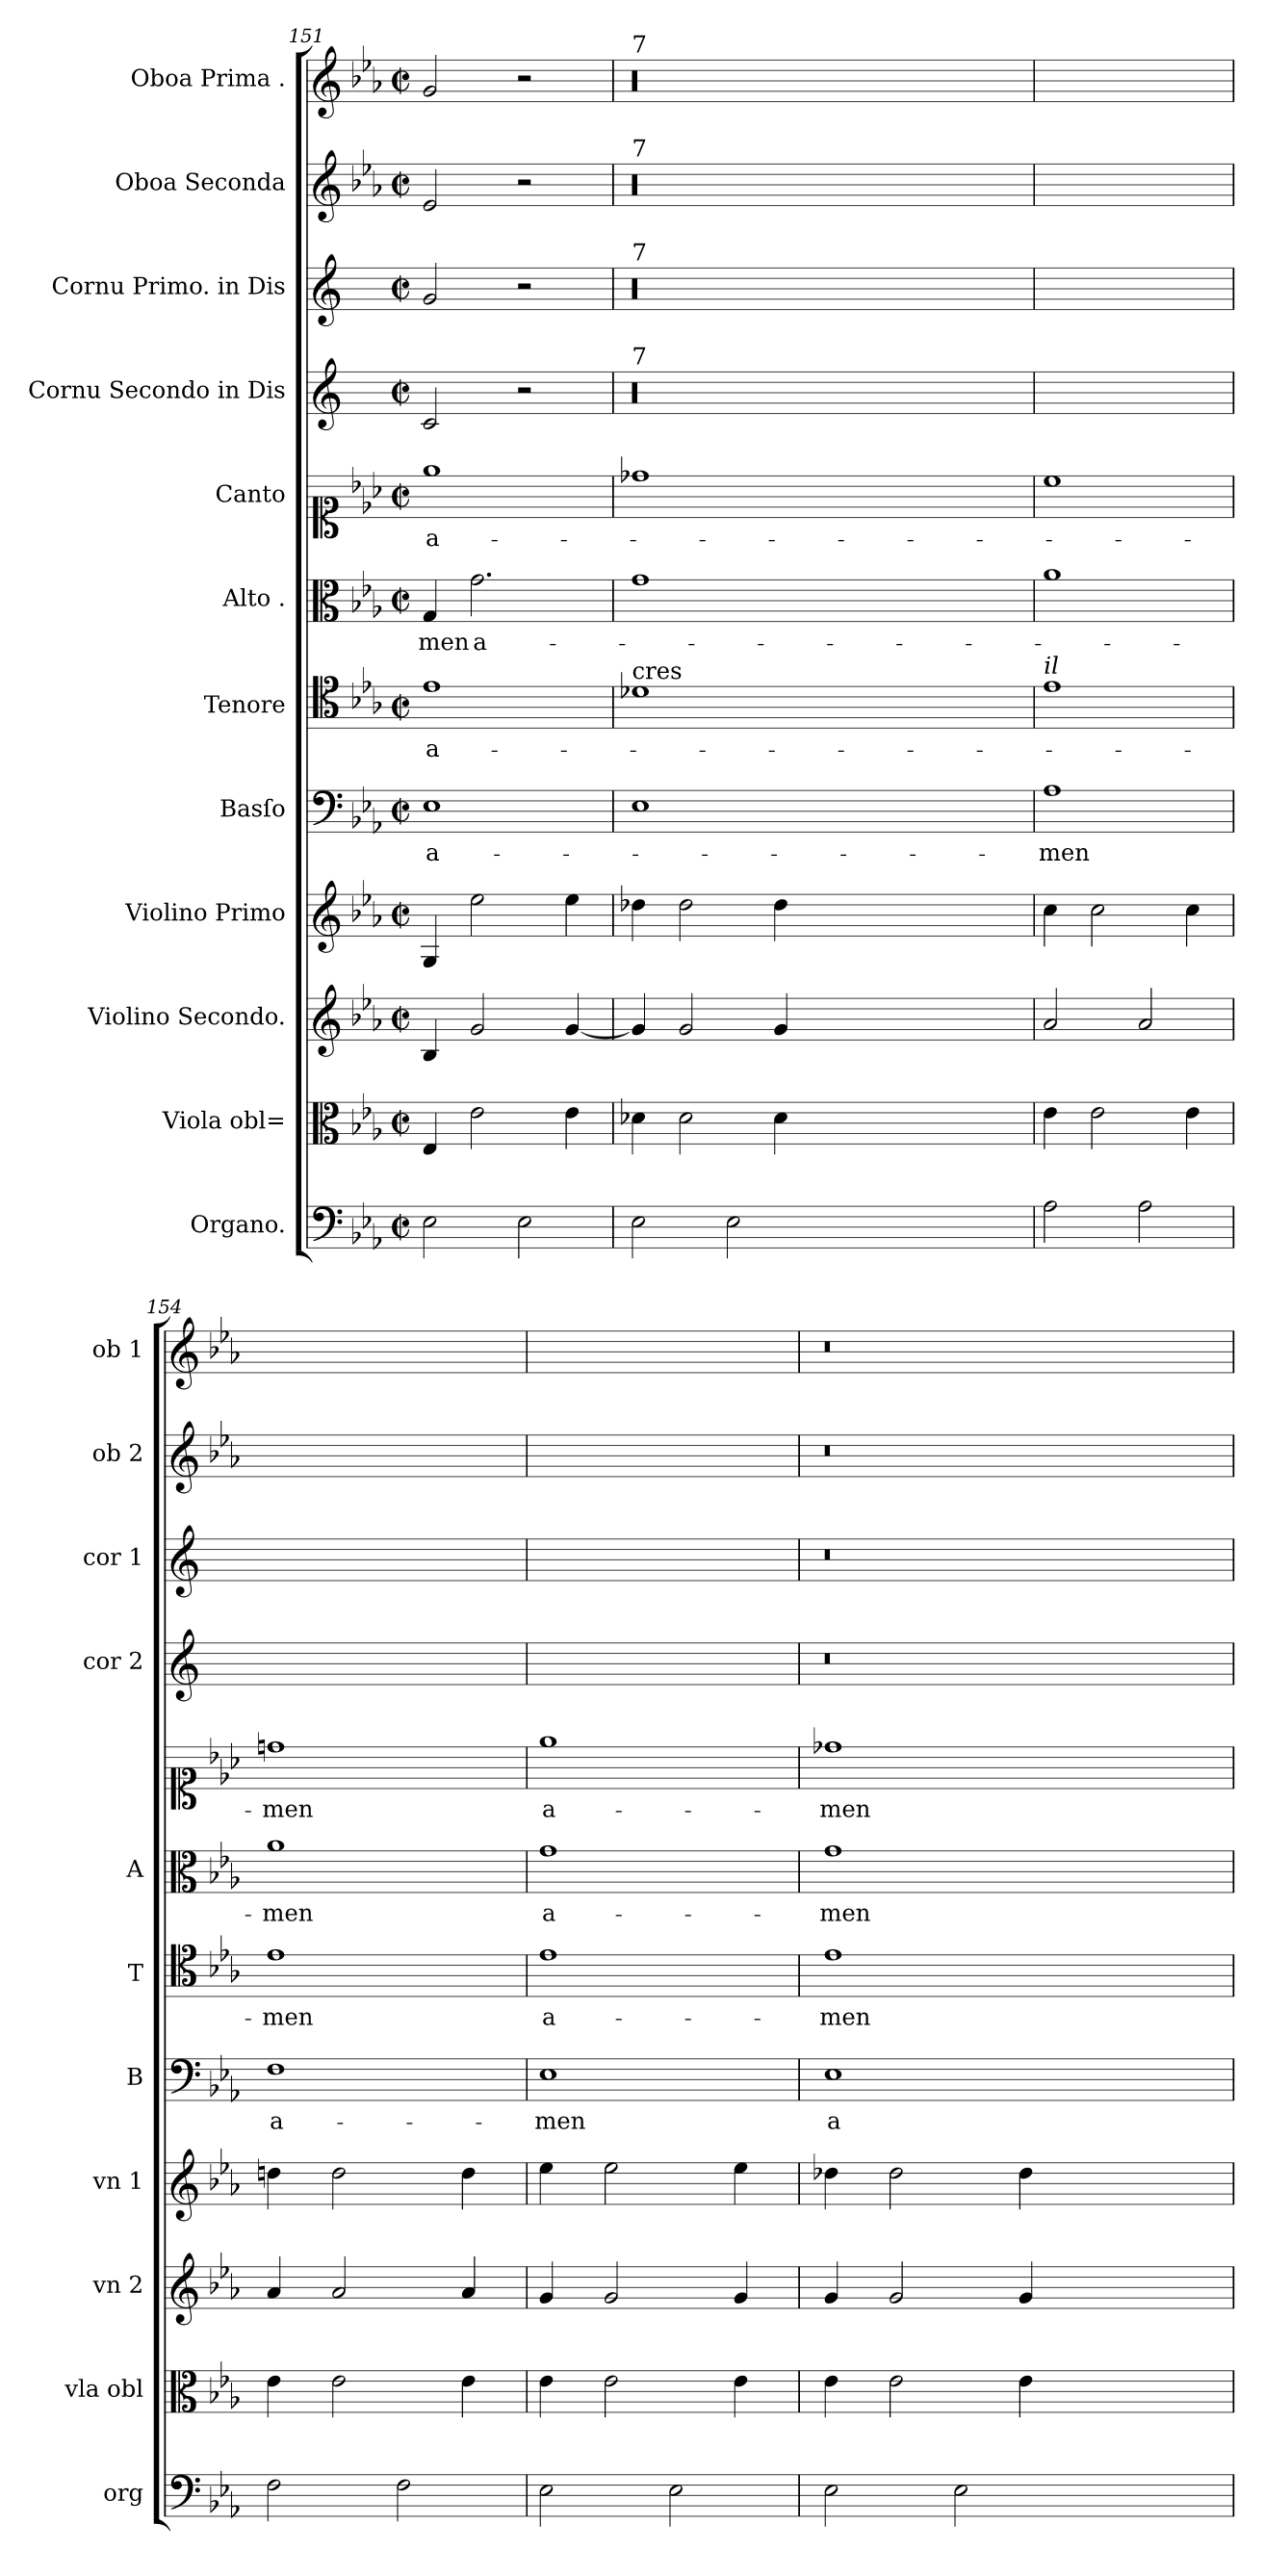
**kern	**kern	**kern	**kern	**dynam	**kern	**text	**kern	**text	**kern	**text	**kern	**text	**kern	**kern	**kern	**kern
*part12	*part11	*part10	*part9	*part9	*part8	*part8	*part7	*part7	*part6	*part6	*part5	*part5	*part4	*part3	*part2	*part1
*staff12	*staff11	*staff10	*staff9	*staff9	*staff8	*staff8	*staff7	*staff7	*staff6	*staff6	*staff5	*staff5	*staff4	*staff3	*staff2	*staff1
*I"Organo.	*I"Viola obl=	*I"Violino Secondo.	*I"Violino Primo	*	*I"Basſo	*	*I"Tenore	*	*I"Alto .	*	*I"Canto	*	*I"Cornu Secondo in Dis	*I"Cornu Primo. in Dis	*I"Oboa Seconda	*I"Oboa Prima .
*I'org	*I'vla obl	*I'vn 2	*I'vn 1	*	*I'B	*	*I'T	*	*I'A	*	*	*	*I'cor 2	*I'cor 1	*I'ob 2	*I'ob 1
*clefF4	*clefC3	*clefG2	*clefG2	*	*clefF4	*	*clefC4	*	*clefC3	*	*clefC1	*	*clefG2	*clefG2	*clefG2	*clefG2
*	*	*	*	*	*	*	*	*	*	*	*	*	*ITrd5c9	*ITrd5c9	*	*
*k[b-e-a-]	*k[b-e-a-]	*k[b-e-a-]	*k[b-e-a-]	*	*k[b-e-a-]	*	*k[b-e-a-]	*	*k[b-e-a-]	*	*k[b-e-a-]	*	*k[b-e-a-]	*k[b-e-a-]	*k[b-e-a-]	*k[b-e-a-]
*E-:	*E-:	*E-:	*E-:	*	*E-:	*	*E-:	*	*E-:	*	*E-:	*	*	*	*E-:	*E-:
*M2/2	*M2/2	*M2/2	*M2/2	*	*M2/2	*	*M2/2	*	*M2/2	*	*M2/2	*	*M2/2	*M2/2	*M2/2	*M2/2
*met(c|)	*met(c|)	*met(c|)	*met(c|)	*	*met(c|)	*	*met(c|)	*	*met(c|)	*	*met(c|)	*	*met(c|)	*met(c|)	*met(c|)	*met(c|)
=151	=151	=151	=151	=151	=151	=151	=151	=151	=151	=151	=151	=151	=151	=151	=151	=151
2E-\	4E-/	4B-/	4G/	.	1E-\	a-	1e-\	a-	4G/	-men	1ee-\	a-	2E-/	2B-/	2e-/	2g/
!	!	!	!	!LO:DY:a	!	!	!	!	!	!	!	!	!	!	!	!
.	2e-\	2g/	2ee-\	forte	.	.	.	.	2.g\	a-	.	.	.	.	.	.
2E-\	.	.	.	.	.	.	.	.	.	.	.	.	2r	2r	2r	2r
.	4e-\	[4g/	4ee-\	.	.	.	.	.	.	.	.	.	.	.	.	.
=152	=152	=152	=152	=152	=152	=152	=152	=152	=152	=152	=152	=152	=152	=152	=152	=152
!	!	!	!	!	!	!	!	!	!	!	!	!	!	!	!	!LO:TX:a:t=7
!	!	!	!	!	!	!	!	!	!	!	!	!	!	!	!LO:TX:a:t=7	!
!	!	!	!	!	!	!	!	!	!	!	!	!	!	!LO:TX:a:t=7	!	!
!	!	!	!	!	!	!	!	!	!	!	!	!	!LO:TX:a:t=7	!	!	!
!	!	!	!	!	!	!	!LO:TX:a:t=cres	!	!	!	!	!	!	!	!	!
2E-\	4d-X\	4g/]	4dd-X\	.	1E-\	.	1d-X\	.	1g\	.	1dd-X\	.	00r	00r	00r	00r
.	2d-\	2g/	2dd-\	.	.	.	.	.	.	.	.	.	.	.	.	.
2E-\	.	.	.	.	.	.	.	.	.	.	.	.	.	.	.	.
.	4d-\	4g/	4dd-\	.	.	.	.	.	.	.	.	.	.	.	.	.
0.ryy	0.ryy	0.ryy	0.ryy	.	0.ryy	.	0.ryy	.	0.ryy	.	0.ryy	.	.	.	.	.
=153	=153	=153	=153	=153	=153	=153	=153	=153	=153	=153	=153	=153	=153	=153	=153	=153
!	!	!	!	!	!	!	!LO:TX:a:i:t=il	!	!	!	!	!	!	!	!	!
2A-\	4e-\	2a-/	4cc\	.	1A-\	-men	1e-\	.	1a-\	.	1cc\	.	1ryy	1ryy	1ryy	1ryy
.	2e-\	.	2cc\	.	.	.	.	.	.	.	.	.	.	.	.	.
2A-\	.	2a-/	.	.	.	.	.	.	.	.	.	.	.	.	.	.
.	4e-\	.	4cc\	.	.	.	.	.	.	.	.	.	.	.	.	.
=154	=154	=154	=154	=154	=154	=154	=154	=154	=154	=154	=154	=154	=154	=154	=154	=154
2F\	4e-\	4a-/	4ddn\	.	1F\	a-	1e-\	-men	1a-\	-men	1ddn\	-men	1ryy	1ryy	1ryy	1ryy
.	2e-\	2a-/	2dd\	.	.	.	.	.	.	.	.	.	.	.	.	.
2F\	.	.	.	.	.	.	.	.	.	.	.	.	.	.	.	.
.	4e-\	4a-/	4dd\	.	.	.	.	.	.	.	.	.	.	.	.	.
=155	=155	=155	=155	=155	=155	=155	=155	=155	=155	=155	=155	=155	=155	=155	=155	=155
!	!	!	!	!	!	!	!	!LO:LY:i	!	!	!	!	!	!	!	!
2E-\	4e-\	4g/	4ee-\	.	1E-\	-men	1e-\	a-	1g\	a-	1ee-\	a-	1ryy	1ryy	1ryy	1ryy
.	2e-\	2g/	2ee-\	.	.	.	.	.	.	.	.	.	.	.	.	.
2E-\	.	.	.	.	.	.	.	.	.	.	.	.	.	.	.	.
.	4e-\	4g/	4ee-\	.	.	.	.	.	.	.	.	.	.	.	.	.
=156	=156	=156	=156	=156	=156	=156	=156	=156	=156	=156	=156	=156	=156	=156	=156	=156
!	!	!	!	!	!	!	!	!LO:LY:i	!	!	!	!	!	!	!	!
2E-\	4e-\	4g/	4dd-X\	.	1E-\	a-	1e-\	-men	1g\	-men	1dd-X\	-men	0r	0r	0r	0r
.	2e-\	2g/	2dd-\	.	.	.	.	.	.	.	.	.	.	.	.	.
2E-\	.	.	.	.	.	.	.	.	.	.	.	.	.	.	.	.
.	4e-\	4g/	4dd-\	.	.	.	.	.	.	.	.	.	.	.	.	.
1ryy	1ryy	1ryy	1ryy	.	1ryy	.	1ryy	.	1ryy	.	1ryy	.	.	.	.	.
=	=	=	=	=	=	=	=	=	=	=	=	=	=	=	=	=
*-	*-	*-	*-	*-	*-	*-	*-	*-	*-	*-	*-	*-	*-	*-	*-	*-
